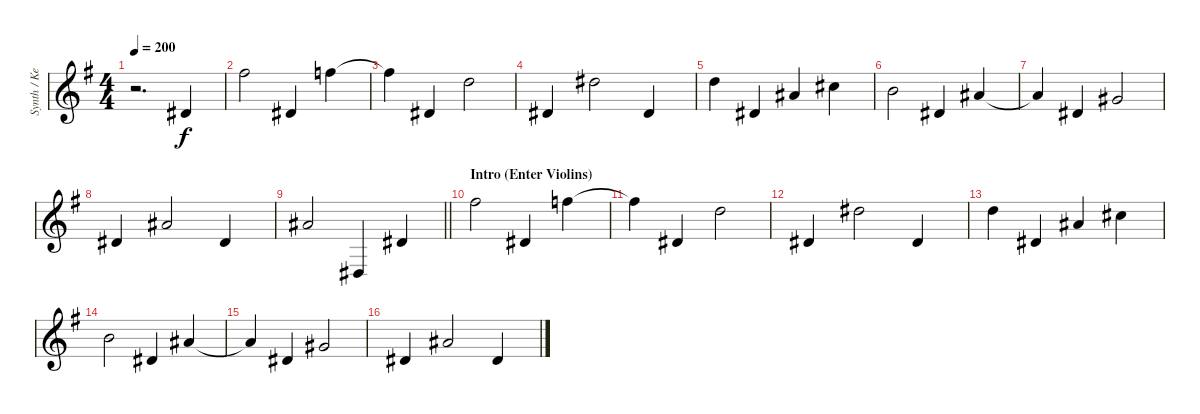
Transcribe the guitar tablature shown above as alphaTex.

\track ("Synth / Keyboard II" "Synth / Ke") {instrument pad1newage}
\staff {score}
\tuning (Eb4 Bb3 Gb3 Db3 Ab2 Eb2) {hide}
\ts (4 4)
\tempo 200
\clef g2
\ks g
r.2{d dy f} 14.4.4 |
15.1.2 14.4.4 14.1.4 |
14.1{t}.4 14.4.4 16.2.2 |
14.4.4 17.2.2 14.4.4 |
16.2.4 14.4.4 16.3.4 15.2.4 |
17.3.2 14.4.4 16.3.4 |
16.3{t}.4 14.4.4 14.3.2 |
14.4.4 16.3.2 14.4.4 |
\barLineRight lightlight
16.3.2 12.6.4 14.4.4 |
\section ("" "Intro (Enter Violins)")
15.1.2 14.4.4 14.1.4 |
14.1{t}.4 14.4.4 16.2.2 |
14.4.4 17.2.2 14.4.4 |
16.2.4 14.4.4 16.3.4 15.2.4 |
17.3.2 14.4.4 16.3.4 |
16.3{t}.4 14.4.4 14.3.2 |
14.4.4 16.3.2 14.4.4
